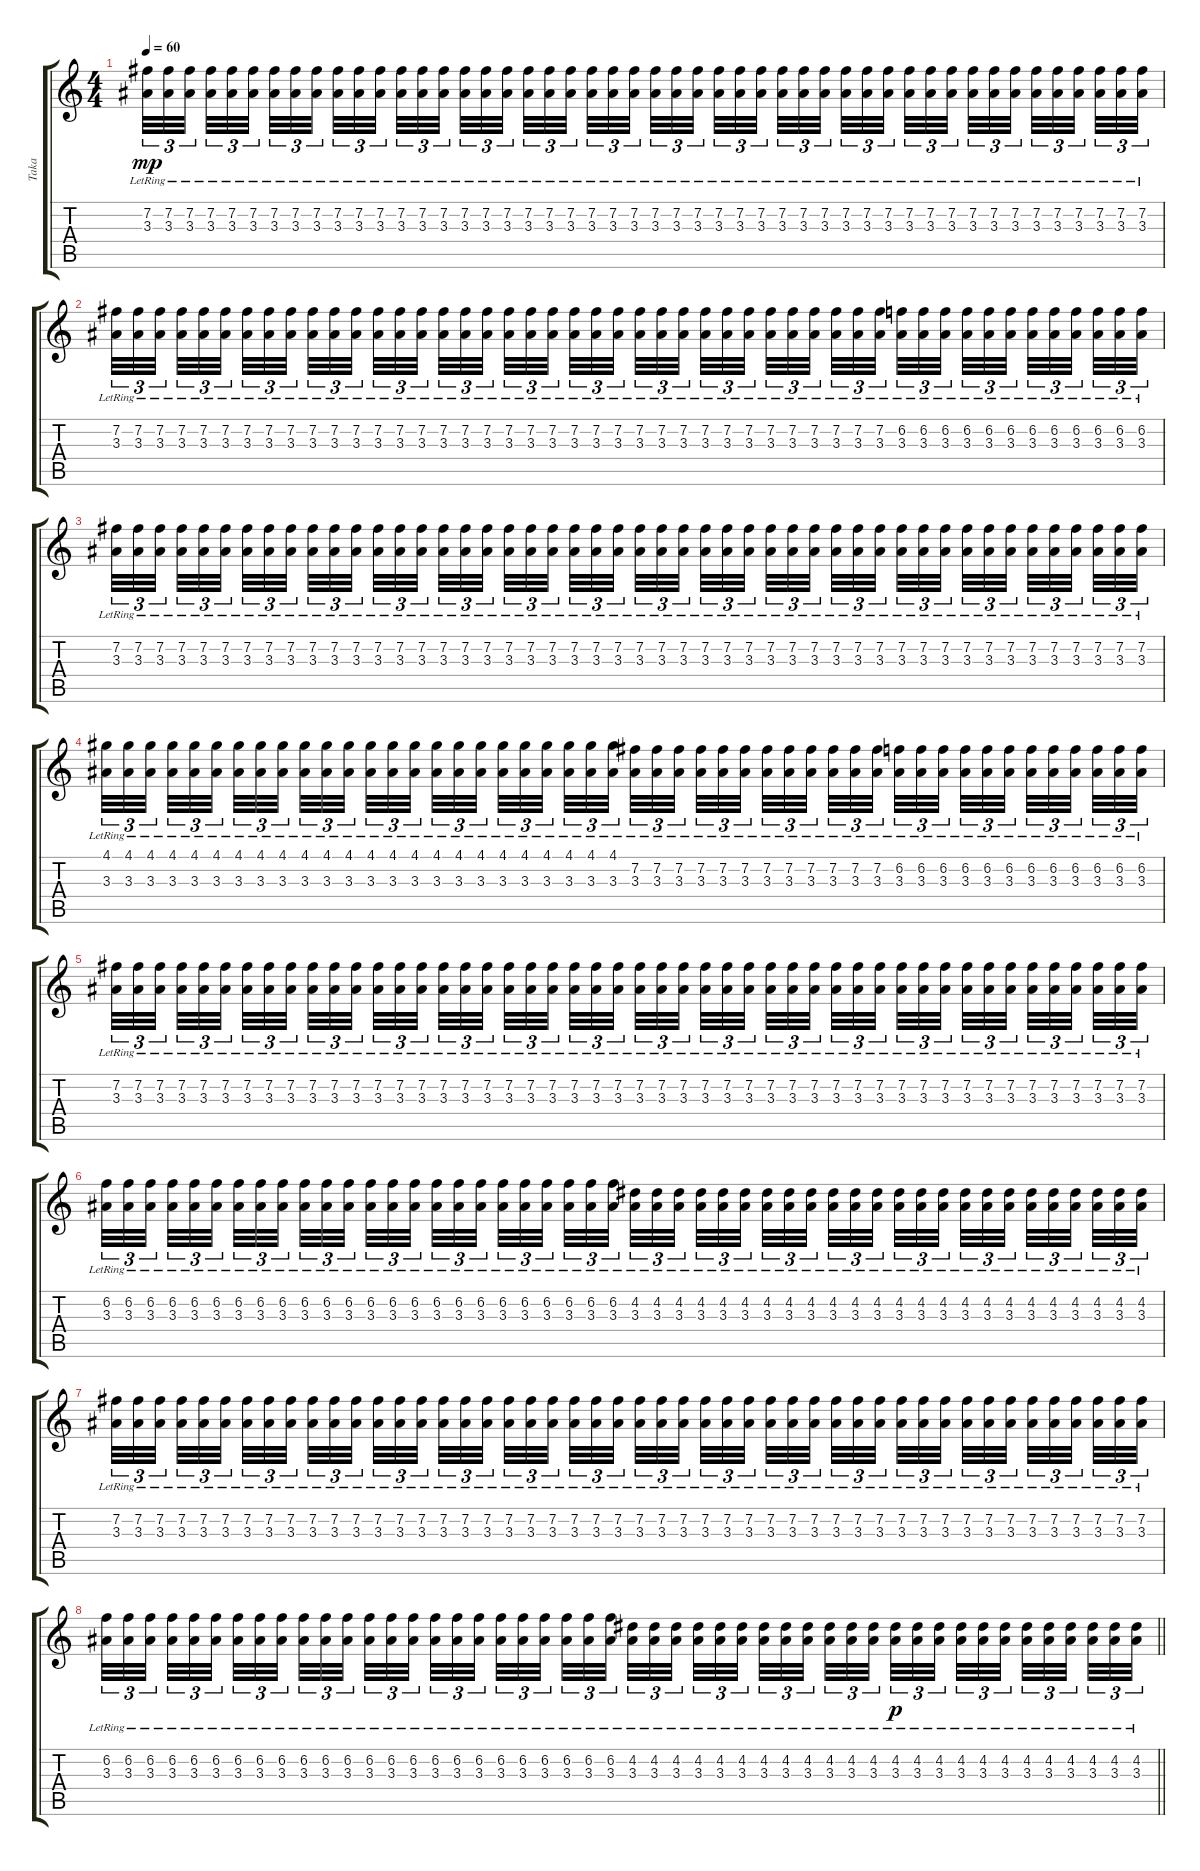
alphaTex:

\track ("Taka" "Taka") {instrument electricguitarjazz}
\staff {score tabs}
\tuning (E4 B3 G3 D3 A2 E2) {hide}
\ts (4 4)
\tempo 60
\clef g2
\ks c
(7.2{lr} 3.3{lr}).32{tu (3 2) dy mp} (7.2{lr} 3.3{lr}).32{tu (3 2)} (7.2{lr} 3.3{lr}).32{tu (3 2) beam splitsecondary} (7.2{lr} 3.3{lr}).32{tu (3 2)} (7.2{lr} 3.3{lr}).32{tu (3 2)} (7.2{lr} 3.3{lr}).32{tu (3 2) beam splitsecondary} (7.2{lr} 3.3{lr}).32{tu (3 2)} (7.2{lr} 3.3{lr}).32{tu (3 2)} (7.2{lr} 3.3{lr}).32{tu (3 2) beam splitsecondary} (7.2{lr} 3.3{lr}).32{tu (3 2)} (7.2{lr} 3.3{lr}).32{tu (3 2)} (7.2{lr} 3.3{lr}).32{tu (3 2)} (7.2{lr} 3.3{lr}).32{tu (3 2)} (7.2{lr} 3.3{lr}).32{tu (3 2)} (7.2{lr} 3.3{lr}).32{tu (3 2) beam splitsecondary} (7.2{lr} 3.3{lr}).32{tu (3 2)} (7.2{lr} 3.3{lr}).32{tu (3 2)} (7.2{lr} 3.3{lr}).32{tu (3 2) beam splitsecondary} (7.2{lr} 3.3{lr}).32{tu (3 2)} (7.2{lr} 3.3{lr}).32{tu (3 2)} (7.2{lr} 3.3{lr}).32{tu (3 2) beam splitsecondary} (7.2{lr} 3.3{lr}).32{tu (3 2)} (7.2{lr} 3.3{lr}).32{tu (3 2)} (7.2{lr} 3.3{lr}).32{tu (3 2)} (7.2{lr} 3.3{lr}).32{tu (3 2)} (7.2{lr} 3.3{lr}).32{tu (3 2)} (7.2{lr} 3.3{lr}).32{tu (3 2) beam splitsecondary} (7.2{lr} 3.3{lr}).32{tu (3 2)} (7.2{lr} 3.3{lr}).32{tu (3 2)} (7.2{lr} 3.3{lr}).32{tu (3 2) beam splitsecondary} (7.2{lr} 3.3{lr}).32{tu (3 2)} (7.2{lr} 3.3{lr}).32{tu (3 2)} (7.2{lr} 3.3{lr}).32{tu (3 2) beam splitsecondary} (7.2{lr} 3.3{lr}).32{tu (3 2)} (7.2{lr} 3.3{lr}).32{tu (3 2)} (7.2{lr} 3.3{lr}).32{tu (3 2)} (7.2{lr} 3.3{lr}).32{tu (3 2)} (7.2{lr} 3.3{lr}).32{tu (3 2)} (7.2{lr} 3.3{lr}).32{tu (3 2) beam splitsecondary} (7.2{lr} 3.3{lr}).32{tu (3 2)} (7.2{lr} 3.3{lr}).32{tu (3 2)} (7.2{lr} 3.3{lr}).32{tu (3 2) beam splitsecondary} (7.2{lr} 3.3{lr}).32{tu (3 2)} (7.2{lr} 3.3{lr}).32{tu (3 2)} (7.2{lr} 3.3{lr}).32{tu (3 2) beam splitsecondary} (7.2{lr} 3.3{lr}).32{tu (3 2)} (7.2{lr} 3.3{lr}).32{tu (3 2)} (7.2{lr} 3.3{lr}).32{tu (3 2)} |
(7.2{lr} 3.3{lr}).32{tu (3 2)} (7.2{lr} 3.3{lr}).32{tu (3 2)} (7.2{lr} 3.3{lr}).32{tu (3 2) beam splitsecondary} (7.2{lr} 3.3{lr}).32{tu (3 2)} (7.2{lr} 3.3{lr}).32{tu (3 2)} (7.2{lr} 3.3{lr}).32{tu (3 2) beam splitsecondary} (7.2{lr} 3.3{lr}).32{tu (3 2)} (7.2{lr} 3.3{lr}).32{tu (3 2)} (7.2{lr} 3.3{lr}).32{tu (3 2) beam splitsecondary} (7.2{lr} 3.3{lr}).32{tu (3 2)} (7.2{lr} 3.3{lr}).32{tu (3 2)} (7.2{lr} 3.3{lr}).32{tu (3 2)} (7.2{lr} 3.3{lr}).32{tu (3 2)} (7.2{lr} 3.3{lr}).32{tu (3 2)} (7.2{lr} 3.3{lr}).32{tu (3 2) beam splitsecondary} (7.2{lr} 3.3{lr}).32{tu (3 2)} (7.2{lr} 3.3{lr}).32{tu (3 2)} (7.2{lr} 3.3{lr}).32{tu (3 2) beam splitsecondary} (7.2{lr} 3.3{lr}).32{tu (3 2)} (7.2{lr} 3.3{lr}).32{tu (3 2)} (7.2{lr} 3.3{lr}).32{tu (3 2) beam splitsecondary} (7.2{lr} 3.3{lr}).32{tu (3 2)} (7.2{lr} 3.3{lr}).32{tu (3 2)} (7.2{lr} 3.3{lr}).32{tu (3 2)} (7.2{lr} 3.3{lr}).32{tu (3 2)} (7.2{lr} 3.3{lr}).32{tu (3 2)} (7.2{lr} 3.3{lr}).32{tu (3 2) beam splitsecondary} (7.2{lr} 3.3{lr}).32{tu (3 2)} (7.2{lr} 3.3{lr}).32{tu (3 2)} (7.2{lr} 3.3{lr}).32{tu (3 2) beam splitsecondary} (7.2{lr} 3.3{lr}).32{tu (3 2)} (7.2{lr} 3.3{lr}).32{tu (3 2)} (7.2{lr} 3.3{lr}).32{tu (3 2) beam splitsecondary} (7.2{lr} 3.3{lr}).32{tu (3 2)} (7.2{lr} 3.3{lr}).32{tu (3 2)} (7.2{lr} 3.3{lr}).32{tu (3 2)} (6.2{lr} 3.3{lr}).32{tu (3 2)} (6.2{lr} 3.3{lr}).32{tu (3 2)} (6.2{lr} 3.3{lr}).32{tu (3 2) beam splitsecondary} (6.2{lr} 3.3{lr}).32{tu (3 2)} (6.2{lr} 3.3{lr}).32{tu (3 2)} (6.2{lr} 3.3{lr}).32{tu (3 2) beam splitsecondary} (6.2{lr} 3.3{lr}).32{tu (3 2)} (6.2{lr} 3.3{lr}).32{tu (3 2)} (6.2{lr} 3.3{lr}).32{tu (3 2) beam splitsecondary} (6.2{lr} 3.3{lr}).32{tu (3 2)} (6.2{lr} 3.3{lr}).32{tu (3 2)} (6.2{lr} 3.3{lr}).32{tu (3 2)} |
(7.2{lr} 3.3{lr}).32{tu (3 2)} (7.2{lr} 3.3{lr}).32{tu (3 2)} (7.2{lr} 3.3{lr}).32{tu (3 2) beam splitsecondary} (7.2{lr} 3.3{lr}).32{tu (3 2)} (7.2{lr} 3.3{lr}).32{tu (3 2)} (7.2{lr} 3.3{lr}).32{tu (3 2) beam splitsecondary} (7.2{lr} 3.3{lr}).32{tu (3 2)} (7.2{lr} 3.3{lr}).32{tu (3 2)} (7.2{lr} 3.3{lr}).32{tu (3 2) beam splitsecondary} (7.2{lr} 3.3{lr}).32{tu (3 2)} (7.2{lr} 3.3{lr}).32{tu (3 2)} (7.2{lr} 3.3{lr}).32{tu (3 2)} (7.2{lr} 3.3{lr}).32{tu (3 2)} (7.2{lr} 3.3{lr}).32{tu (3 2)} (7.2{lr} 3.3{lr}).32{tu (3 2) beam splitsecondary} (7.2{lr} 3.3{lr}).32{tu (3 2)} (7.2{lr} 3.3{lr}).32{tu (3 2)} (7.2{lr} 3.3{lr}).32{tu (3 2) beam splitsecondary} (7.2{lr} 3.3{lr}).32{tu (3 2)} (7.2{lr} 3.3{lr}).32{tu (3 2)} (7.2{lr} 3.3{lr}).32{tu (3 2) beam splitsecondary} (7.2{lr} 3.3{lr}).32{tu (3 2)} (7.2{lr} 3.3{lr}).32{tu (3 2)} (7.2{lr} 3.3{lr}).32{tu (3 2)} (7.2{lr} 3.3{lr}).32{tu (3 2)} (7.2{lr} 3.3{lr}).32{tu (3 2)} (7.2{lr} 3.3{lr}).32{tu (3 2) beam splitsecondary} (7.2{lr} 3.3{lr}).32{tu (3 2)} (7.2{lr} 3.3{lr}).32{tu (3 2)} (7.2{lr} 3.3{lr}).32{tu (3 2) beam splitsecondary} (7.2{lr} 3.3{lr}).32{tu (3 2)} (7.2{lr} 3.3{lr}).32{tu (3 2)} (7.2{lr} 3.3{lr}).32{tu (3 2) beam splitsecondary} (7.2{lr} 3.3{lr}).32{tu (3 2)} (7.2{lr} 3.3{lr}).32{tu (3 2)} (7.2{lr} 3.3{lr}).32{tu (3 2)} (7.2{lr} 3.3{lr}).32{tu (3 2)} (7.2{lr} 3.3{lr}).32{tu (3 2)} (7.2{lr} 3.3{lr}).32{tu (3 2) beam splitsecondary} (7.2{lr} 3.3{lr}).32{tu (3 2)} (7.2{lr} 3.3{lr}).32{tu (3 2)} (7.2{lr} 3.3{lr}).32{tu (3 2) beam splitsecondary} (7.2{lr} 3.3{lr}).32{tu (3 2)} (7.2{lr} 3.3{lr}).32{tu (3 2)} (7.2{lr} 3.3{lr}).32{tu (3 2) beam splitsecondary} (7.2{lr} 3.3{lr}).32{tu (3 2)} (7.2{lr} 3.3{lr}).32{tu (3 2)} (7.2{lr} 3.3{lr}).32{tu (3 2)} |
(4.1{lr} 3.3{lr}).32{tu (3 2)} (4.1{lr} 3.3{lr}).32{tu (3 2)} (4.1{lr} 3.3{lr}).32{tu (3 2) beam splitsecondary} (4.1{lr} 3.3{lr}).32{tu (3 2)} (4.1{lr} 3.3{lr}).32{tu (3 2)} (4.1{lr} 3.3{lr}).32{tu (3 2) beam splitsecondary} (4.1{lr} 3.3{lr}).32{tu (3 2)} (4.1{lr} 3.3{lr}).32{tu (3 2)} (4.1{lr} 3.3{lr}).32{tu (3 2) beam splitsecondary} (4.1{lr} 3.3{lr}).32{tu (3 2)} (4.1{lr} 3.3{lr}).32{tu (3 2)} (4.1{lr} 3.3{lr}).32{tu (3 2)} (4.1{lr} 3.3{lr}).32{tu (3 2)} (4.1{lr} 3.3{lr}).32{tu (3 2)} (4.1{lr} 3.3{lr}).32{tu (3 2) beam splitsecondary} (4.1{lr} 3.3{lr}).32{tu (3 2)} (4.1{lr} 3.3{lr}).32{tu (3 2)} (4.1{lr} 3.3{lr}).32{tu (3 2) beam splitsecondary} (4.1{lr} 3.3{lr}).32{tu (3 2)} (4.1{lr} 3.3{lr}).32{tu (3 2)} (4.1{lr} 3.3{lr}).32{tu (3 2) beam splitsecondary} (4.1{lr} 3.3{lr}).32{tu (3 2)} (4.1{lr} 3.3{lr}).32{tu (3 2)} (4.1{lr} 3.3{lr}).32{tu (3 2)} (7.2{lr} 3.3{lr}).32{tu (3 2)} (7.2{lr} 3.3{lr}).32{tu (3 2)} (7.2{lr} 3.3{lr}).32{tu (3 2) beam splitsecondary} (7.2{lr} 3.3{lr}).32{tu (3 2)} (7.2{lr} 3.3{lr}).32{tu (3 2)} (7.2{lr} 3.3{lr}).32{tu (3 2) beam splitsecondary} (7.2{lr} 3.3{lr}).32{tu (3 2)} (7.2{lr} 3.3{lr}).32{tu (3 2)} (7.2{lr} 3.3{lr}).32{tu (3 2) beam splitsecondary} (7.2{lr} 3.3{lr}).32{tu (3 2)} (7.2{lr} 3.3{lr}).32{tu (3 2)} (7.2{lr} 3.3{lr}).32{tu (3 2)} (6.2{lr} 3.3{lr}).32{tu (3 2)} (6.2{lr} 3.3{lr}).32{tu (3 2)} (6.2{lr} 3.3{lr}).32{tu (3 2) beam splitsecondary} (6.2{lr} 3.3{lr}).32{tu (3 2)} (6.2{lr} 3.3{lr}).32{tu (3 2)} (6.2{lr} 3.3{lr}).32{tu (3 2) beam splitsecondary} (6.2{lr} 3.3{lr}).32{tu (3 2)} (6.2{lr} 3.3{lr}).32{tu (3 2)} (6.2{lr} 3.3{lr}).32{tu (3 2) beam splitsecondary} (6.2{lr} 3.3{lr}).32{tu (3 2)} (6.2{lr} 3.3{lr}).32{tu (3 2)} (6.2{lr} 3.3{lr}).32{tu (3 2)} |
(7.2{lr} 3.3{lr}).32{tu (3 2)} (7.2{lr} 3.3{lr}).32{tu (3 2)} (7.2{lr} 3.3{lr}).32{tu (3 2) beam splitsecondary} (7.2{lr} 3.3{lr}).32{tu (3 2)} (7.2{lr} 3.3{lr}).32{tu (3 2)} (7.2{lr} 3.3{lr}).32{tu (3 2) beam splitsecondary} (7.2{lr} 3.3{lr}).32{tu (3 2)} (7.2{lr} 3.3{lr}).32{tu (3 2)} (7.2{lr} 3.3{lr}).32{tu (3 2) beam splitsecondary} (7.2{lr} 3.3{lr}).32{tu (3 2)} (7.2{lr} 3.3{lr}).32{tu (3 2)} (7.2{lr} 3.3{lr}).32{tu (3 2)} (7.2{lr} 3.3{lr}).32{tu (3 2)} (7.2{lr} 3.3{lr}).32{tu (3 2)} (7.2{lr} 3.3{lr}).32{tu (3 2) beam splitsecondary} (7.2{lr} 3.3{lr}).32{tu (3 2)} (7.2{lr} 3.3{lr}).32{tu (3 2)} (7.2{lr} 3.3{lr}).32{tu (3 2) beam splitsecondary} (7.2{lr} 3.3{lr}).32{tu (3 2)} (7.2{lr} 3.3{lr}).32{tu (3 2)} (7.2{lr} 3.3{lr}).32{tu (3 2) beam splitsecondary} (7.2{lr} 3.3{lr}).32{tu (3 2)} (7.2{lr} 3.3{lr}).32{tu (3 2)} (7.2{lr} 3.3{lr}).32{tu (3 2)} (7.2{lr} 3.3{lr}).32{tu (3 2)} (7.2{lr} 3.3{lr}).32{tu (3 2)} (7.2{lr} 3.3{lr}).32{tu (3 2) beam splitsecondary} (7.2{lr} 3.3{lr}).32{tu (3 2)} (7.2{lr} 3.3{lr}).32{tu (3 2)} (7.2{lr} 3.3{lr}).32{tu (3 2) beam splitsecondary} (7.2{lr} 3.3{lr}).32{tu (3 2)} (7.2{lr} 3.3{lr}).32{tu (3 2)} (7.2{lr} 3.3{lr}).32{tu (3 2) beam splitsecondary} (7.2{lr} 3.3{lr}).32{tu (3 2)} (7.2{lr} 3.3{lr}).32{tu (3 2)} (7.2{lr} 3.3{lr}).32{tu (3 2)} (7.2{lr} 3.3{lr}).32{tu (3 2)} (7.2{lr} 3.3{lr}).32{tu (3 2)} (7.2{lr} 3.3{lr}).32{tu (3 2) beam splitsecondary} (7.2{lr} 3.3{lr}).32{tu (3 2)} (7.2{lr} 3.3{lr}).32{tu (3 2)} (7.2{lr} 3.3{lr}).32{tu (3 2) beam splitsecondary} (7.2{lr} 3.3{lr}).32{tu (3 2)} (7.2{lr} 3.3{lr}).32{tu (3 2)} (7.2{lr} 3.3{lr}).32{tu (3 2) beam splitsecondary} (7.2{lr} 3.3{lr}).32{tu (3 2)} (7.2{lr} 3.3{lr}).32{tu (3 2)} (7.2{lr} 3.3{lr}).32{tu (3 2)} |
(6.2{lr} 3.3{lr}).32{tu (3 2)} (6.2{lr} 3.3{lr}).32{tu (3 2)} (6.2{lr} 3.3{lr}).32{tu (3 2) beam splitsecondary} (6.2{lr} 3.3{lr}).32{tu (3 2)} (6.2{lr} 3.3{lr}).32{tu (3 2)} (6.2{lr} 3.3{lr}).32{tu (3 2) beam splitsecondary} (6.2{lr} 3.3{lr}).32{tu (3 2)} (6.2{lr} 3.3{lr}).32{tu (3 2)} (6.2{lr} 3.3{lr}).32{tu (3 2) beam splitsecondary} (6.2{lr} 3.3{lr}).32{tu (3 2)} (6.2{lr} 3.3{lr}).32{tu (3 2)} (6.2{lr} 3.3{lr}).32{tu (3 2)} (6.2{lr} 3.3{lr}).32{tu (3 2)} (6.2{lr} 3.3{lr}).32{tu (3 2)} (6.2{lr} 3.3{lr}).32{tu (3 2) beam splitsecondary} (6.2{lr} 3.3{lr}).32{tu (3 2)} (6.2{lr} 3.3{lr}).32{tu (3 2)} (6.2{lr} 3.3{lr}).32{tu (3 2) beam splitsecondary} (6.2{lr} 3.3{lr}).32{tu (3 2)} (6.2{lr} 3.3{lr}).32{tu (3 2)} (6.2{lr} 3.3{lr}).32{tu (3 2) beam splitsecondary} (6.2{lr} 3.3{lr}).32{tu (3 2)} (6.2{lr} 3.3{lr}).32{tu (3 2)} (6.2{lr} 3.3{lr}).32{tu (3 2)} (4.2{lr} 3.3{lr}).32{tu (3 2)} (4.2{lr} 3.3{lr}).32{tu (3 2)} (4.2{lr} 3.3{lr}).32{tu (3 2) beam splitsecondary} (4.2{lr} 3.3{lr}).32{tu (3 2)} (4.2{lr} 3.3{lr}).32{tu (3 2)} (4.2{lr} 3.3{lr}).32{tu (3 2) beam splitsecondary} (4.2{lr} 3.3{lr}).32{tu (3 2)} (4.2{lr} 3.3{lr}).32{tu (3 2)} (4.2{lr} 3.3{lr}).32{tu (3 2) beam splitsecondary} (4.2{lr} 3.3{lr}).32{tu (3 2)} (4.2{lr} 3.3{lr}).32{tu (3 2)} (4.2{lr} 3.3{lr}).32{tu (3 2)} (4.2{lr} 3.3{lr}).32{tu (3 2)} (4.2{lr} 3.3{lr}).32{tu (3 2)} (4.2{lr} 3.3{lr}).32{tu (3 2) beam splitsecondary} (4.2{lr} 3.3{lr}).32{tu (3 2)} (4.2{lr} 3.3{lr}).32{tu (3 2)} (4.2{lr} 3.3{lr}).32{tu (3 2) beam splitsecondary} (4.2{lr} 3.3{lr}).32{tu (3 2)} (4.2{lr} 3.3{lr}).32{tu (3 2)} (4.2{lr} 3.3{lr}).32{tu (3 2) beam splitsecondary} (4.2{lr} 3.3{lr}).32{tu (3 2)} (4.2{lr} 3.3{lr}).32{tu (3 2)} (4.2{lr} 3.3{lr}).32{tu (3 2)} |
(7.2{lr} 3.3{lr}).32{tu (3 2)} (7.2{lr} 3.3{lr}).32{tu (3 2)} (7.2{lr} 3.3{lr}).32{tu (3 2) beam splitsecondary} (7.2{lr} 3.3{lr}).32{tu (3 2)} (7.2{lr} 3.3{lr}).32{tu (3 2)} (7.2{lr} 3.3{lr}).32{tu (3 2) beam splitsecondary} (7.2{lr} 3.3{lr}).32{tu (3 2)} (7.2{lr} 3.3{lr}).32{tu (3 2)} (7.2{lr} 3.3{lr}).32{tu (3 2) beam splitsecondary} (7.2{lr} 3.3{lr}).32{tu (3 2)} (7.2{lr} 3.3{lr}).32{tu (3 2)} (7.2{lr} 3.3{lr}).32{tu (3 2)} (7.2{lr} 3.3{lr}).32{tu (3 2)} (7.2{lr} 3.3{lr}).32{tu (3 2)} (7.2{lr} 3.3{lr}).32{tu (3 2) beam splitsecondary} (7.2{lr} 3.3{lr}).32{tu (3 2)} (7.2{lr} 3.3{lr}).32{tu (3 2)} (7.2{lr} 3.3{lr}).32{tu (3 2) beam splitsecondary} (7.2{lr} 3.3{lr}).32{tu (3 2)} (7.2{lr} 3.3{lr}).32{tu (3 2)} (7.2{lr} 3.3{lr}).32{tu (3 2) beam splitsecondary} (7.2{lr} 3.3{lr}).32{tu (3 2)} (7.2{lr} 3.3{lr}).32{tu (3 2)} (7.2{lr} 3.3{lr}).32{tu (3 2)} (7.2{lr} 3.3{lr}).32{tu (3 2)} (7.2{lr} 3.3{lr}).32{tu (3 2)} (7.2{lr} 3.3{lr}).32{tu (3 2) beam splitsecondary} (7.2{lr} 3.3{lr}).32{tu (3 2)} (7.2{lr} 3.3{lr}).32{tu (3 2)} (7.2{lr} 3.3{lr}).32{tu (3 2) beam splitsecondary} (7.2{lr} 3.3{lr}).32{tu (3 2)} (7.2{lr} 3.3{lr}).32{tu (3 2)} (7.2{lr} 3.3{lr}).32{tu (3 2) beam splitsecondary} (7.2{lr} 3.3{lr}).32{tu (3 2)} (7.2{lr} 3.3{lr}).32{tu (3 2)} (7.2{lr} 3.3{lr}).32{tu (3 2)} (7.2{lr} 3.3{lr}).32{tu (3 2)} (7.2{lr} 3.3{lr}).32{tu (3 2)} (7.2{lr} 3.3{lr}).32{tu (3 2) beam splitsecondary} (7.2{lr} 3.3{lr}).32{tu (3 2)} (7.2{lr} 3.3{lr}).32{tu (3 2)} (7.2{lr} 3.3{lr}).32{tu (3 2) beam splitsecondary} (7.2{lr} 3.3{lr}).32{tu (3 2)} (7.2{lr} 3.3{lr}).32{tu (3 2)} (7.2{lr} 3.3{lr}).32{tu (3 2) beam splitsecondary} (7.2{lr} 3.3{lr}).32{tu (3 2)} (7.2{lr} 3.3{lr}).32{tu (3 2)} (7.2{lr} 3.3{lr}).32{tu (3 2)} |
\barLineRight lightlight
(6.2{lr} 3.3{lr}).32{tu (3 2)} (6.2{lr} 3.3{lr}).32{tu (3 2)} (6.2{lr} 3.3{lr}).32{tu (3 2) beam splitsecondary} (6.2{lr} 3.3{lr}).32{tu (3 2)} (6.2{lr} 3.3{lr}).32{tu (3 2)} (6.2{lr} 3.3{lr}).32{tu (3 2) beam splitsecondary} (6.2{lr} 3.3{lr}).32{tu (3 2)} (6.2{lr} 3.3{lr}).32{tu (3 2)} (6.2{lr} 3.3{lr}).32{tu (3 2) beam splitsecondary} (6.2{lr} 3.3{lr}).32{tu (3 2)} (6.2{lr} 3.3{lr}).32{tu (3 2)} (6.2{lr} 3.3{lr}).32{tu (3 2)} (6.2{lr} 3.3{lr}).32{tu (3 2)} (6.2{lr} 3.3{lr}).32{tu (3 2)} (6.2{lr} 3.3{lr}).32{tu (3 2) beam splitsecondary} (6.2{lr} 3.3{lr}).32{tu (3 2)} (6.2{lr} 3.3{lr}).32{tu (3 2)} (6.2{lr} 3.3{lr}).32{tu (3 2) beam splitsecondary} (6.2{lr} 3.3{lr}).32{tu (3 2)} (6.2{lr} 3.3{lr}).32{tu (3 2)} (6.2{lr} 3.3{lr}).32{tu (3 2) beam splitsecondary} (6.2{lr} 3.3{lr}).32{tu (3 2)} (6.2{lr} 3.3{lr}).32{tu (3 2)} (6.2{lr} 3.3{lr}).32{tu (3 2)} (4.2{lr} 3.3{lr}).32{tu (3 2)} (4.2{lr} 3.3{lr}).32{tu (3 2)} (4.2{lr} 3.3{lr}).32{tu (3 2) beam splitsecondary} (4.2{lr} 3.3{lr}).32{tu (3 2)} (4.2{lr} 3.3{lr}).32{tu (3 2)} (4.2{lr} 3.3{lr}).32{tu (3 2) beam splitsecondary} (4.2{lr} 3.3{lr}).32{tu (3 2)} (4.2{lr} 3.3{lr}).32{tu (3 2)} (4.2{lr} 3.3{lr}).32{tu (3 2) beam splitsecondary} (4.2{lr} 3.3{lr}).32{tu (3 2)} (4.2{lr} 3.3{lr}).32{tu (3 2)} (4.2{lr} 3.3{lr}).32{tu (3 2)} (4.2{lr} 3.3{lr}).32{tu (3 2) dy p} (4.2{lr} 3.3{lr}).32{tu (3 2)} (4.2{lr} 3.3{lr}).32{tu (3 2) beam splitsecondary} (4.2{lr} 3.3{lr}).32{tu (3 2)} (4.2{lr} 3.3{lr}).32{tu (3 2)} (4.2{lr} 3.3{lr}).32{tu (3 2) beam splitsecondary} (4.2{lr} 3.3{lr}).32{tu (3 2)} (4.2{lr} 3.3{lr}).32{tu (3 2)} (4.2{lr} 3.3{lr}).32{tu (3 2) beam splitsecondary} (4.2{lr} 3.3{lr}).32{tu (3 2)} (4.2{lr} 3.3{lr}).32{tu (3 2)} (4.2{lr} 3.3{lr}).32{tu (3 2)}
